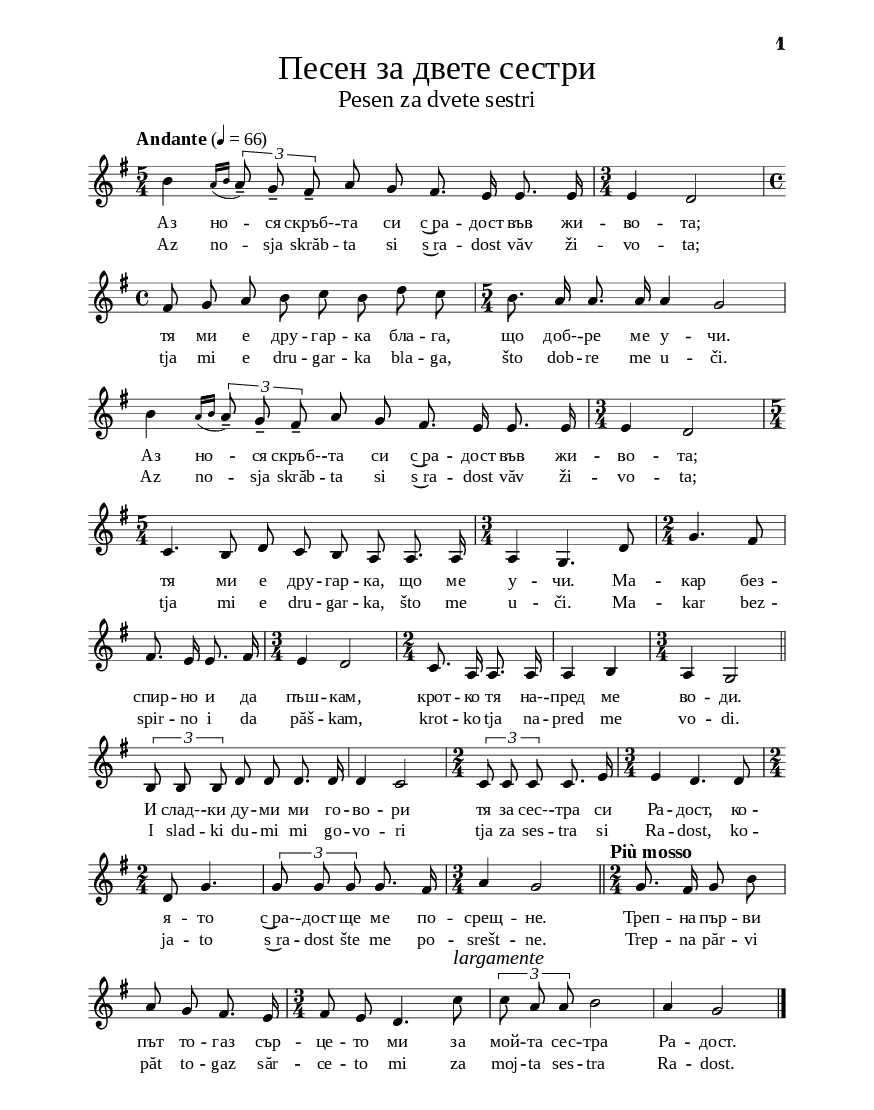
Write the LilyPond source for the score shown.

\version "2.24.3"

% include paper part and global functions
\include "include/globals.ily"

\bookpart {
  \label #'ref180
  \tocItem \markup "Песен за двете сестри – Pesen za dvete sestri"
  \include "include/bookpart-paper.ily"
  \score {
    \include "include/score-layout.ily"

    \new Voice \absolute {
      \clef treble
      \key g \major
      \time 5/4
      \tempoFunc "Andante" 4 "66"
      \autoBeamOff
      b'4
      \grace {  a'16 ( [  b'16 ] } \times 2/3 {
        a'8 )
        --  g'8 --  fis'8 --
      }
      a'8  g'8  fis'8.  e'16  e'8. e'16 | % 2
      \time 3/4   % 2
      e'4  d'2 \break | % 3
      \time 4/4   % 3
      fis'8  g'8  a'8  b'8  c''8
      b'8  d''8  c''8 | % 4
      \time 5/4  b'8.  a'16  a'8.  a'16  a'4 g'2 \break | % 5
      b'4
      \grace { a'16 ( [ b'16 ] } \times 2/3 {
        a'8 )
        -- g'8 -- fis'8 --
      }
      a'8 g'8 fis'8. e'16 e'8.
      e'16 | % 6
      \time 3/4  | % 6
      e'4 d'2 \break | % 7
      \time 5/4  | % 7
      c'4. b8 d'8 c'8 b8 a8
      a8. a16 | % 8
      \time 3/4  | % 8
      a4 g4. d'8 | % 9
      \time 2/4  | % 9
      g'4. fis'8 \break |
      fis'8. e'16 e'8. fis'16 | % 11
      \time 3/4  | % 11
      e'4 d'2 | % 12
      \time 2/4  | % 12
      c'8. a16 a8. a16 | % 13
      a4 b4 | % 14
      \time 3/4  | % 14
      a4 g2 \bar "||"
      \break | % 15
      \times 2/3  {
        b8 b8 b8
      }
      d'8 d'8 d'8. d'16 | % 16
      d'4 c'2 | % 17
      \time 2/4  | % 17
      \times 2/3  {
        c'8 c'8 c'8
      }
      c'8. e'16  | % 18
      \time 3/4  | % 18
      e'4 d'4. d'8 | % 19
      \time 2/4 \break | % 19
      d'8 g'4. |
      \times 2/3  {
        g'8 g'8 g'8
      }
      g'8. fis'16  | % 21
      \time 3/4  | % 21
      a'4 g'2 \bar "||"
      \time 2/4  | % 22
      \tempo"Più mosso" g'8. fis'16
      g'8  b'8 | \break % 23
      a'8 g'8 fis'8. e'16 | % 24
      \time 3/4  | % 24
      fis'8 e'8 d'4.  c''8 ^\markup{
        \huge \italic  {largamente}
      }
      | % 25
      \times 2/3  {
        c''8 a'8 a'8
      }
      b'2 | % 26
      a'4 g'2 \bar "|."

    }
    \addlyrics {
      Аз  но -- ся "скръб-" -- та си
      с~ра -- дост във жи -- во -- та;
      тя ми е дру -- гар -- ка бла --
      га, що "доб-" -- ре ме у -- чи. Аз
      но -- ся "скръб-" -- та си
      с~ра -- дост във жи -- во -- та;
      тя ми е дру -- гар -- ка, що ме
      у -- чи. Ма -- кар без -- спир -- но
      и да пъш -- кам, крот -- ко тя "на-"
      -- пред ме во -- ди. И "слад-" -- ки
      ду -- ми ми го -- во -- ри тя за
      "сес-" -- тра си Ра -- дост, ко -- я --
      то "с~ра-" -- дост ще ме по -- срещ
      -- не. Треп -- на пър -- ви път то
      -- газ сър -- це -- то ми за мой --
      та сес -- тра Ра -- дост.
    }

    \addlyrics {
      Az  no -- sja skrăb -- ta si
      s~ra -- dost văv ži -- vo -- ta;
      tja mi e dru -- gar -- ka bla --
      ga, što dob -- re me u -- či. Az
      no -- sja skrăb -- ta si
      s~ra -- dost văv ži -- vo -- ta;
      tja mi e dru -- gar -- ka, što me
      u -- či. Ma -- kar bez -- spir -- no
      i da păš -- kam, krot -- ko tja na
      -- pred me vo -- di. I slad -- ki
      du -- mi mi go -- vo -- ri tja za
      ses -- tra si Ra -- dost, ko -- ja --
      to s~ra -- dost šte me po -- srešt
      -- ne. Trep -- na păr -- vi păt to
      -- gaz săr -- ce -- to mi za moj --
      ta ses -- tra Ra -- dost.
    }


    \header {
      title = \titleFunc "Песен за двете сестри" "Pesen za dvete sestri"
    }

    \midi{}

  } % score

  \pageBreak

  % include foreign translation(s) of the song
  \version "2.24.3"

\markup \fill-line { \fontsize #deTitleFontSize "Das Lied über die zwei Schwestern" }
\markup \null
\markup \null
\markup \fontsize #deCoupletFontSize {
  \hspace #10
  \override #`(baseline-skip . ,deCoupletBaselineSkip)

  \column {

    \line { " "Ich trage in meinem Leben das Leid mit Freude – }

    \line { " "es ist meine gute Freundin, die mich so gut lehrt. }

    \line { " "Ich trage in meinem Leben das Leid mit Freude.}

    \line { " "Es ist meine Freundin, die mich lehrt.}

    \line { " "Obgleich ich unaufhörlich seufze, }

    \line { " "bringt sie mich sanftmütig voran. }

    \line { " "Und sie spricht zu mir süße Worte}

    \line { " "über ihre Schwester Freude,}

    \line { " "die mich mit Freude empfangen wird.}

    \line { " "Dann erzitterte mein Herz zum ersten Mal }

    \line { " "wegen meiner Schwester Freude.}

  }
}



} % bookpart

% Più mosso
%
